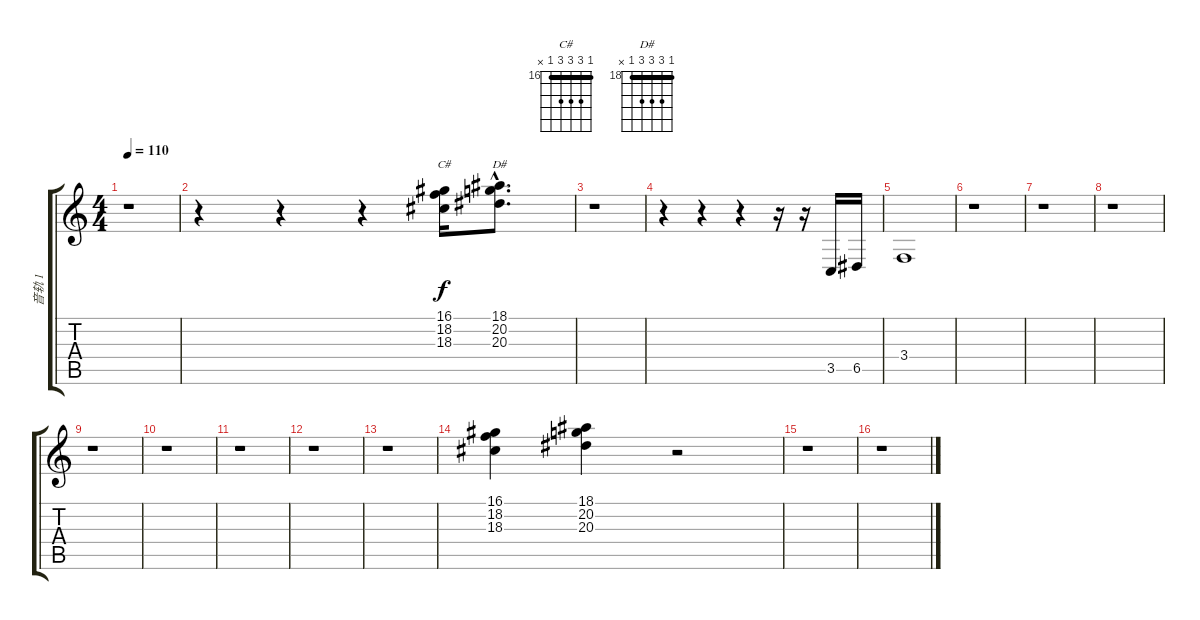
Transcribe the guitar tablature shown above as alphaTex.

\track ("音轨 1" "音轨 1") {instrument stringensemble1}
\staff {score tabs}
\tuning (E4 B3 G3 D3 A2 E2) {hide}
\chord ("C#" 16 18 18 18 16 x) {firstfret 16 barre 16}
\chord ("D#" 18 20 20 20 18 x) {firstfret 18 barre 18}
\ts (4 4)
\tempo 110
\clef g2
\ks c
r.1{dy f} |
r.4 r.4 r.4 (16.1 18.2 18.3).16{ch "C#"} (18.1{hac} 20.2{hac} 20.3{hac}).8{d ch "D#"} |
r.1 |
r.4 r.4 r.4 r.16 r.16 3.5.16 6.5.16 |
3.4.1 |
r.1 |
r.1 |
r.1 |
r.1 |
r.1 |
r.1 |
r.1 |
r.1 |
(16.1 18.2 18.3).4 (18.1 20.2 20.3).4 r.2 |
r.1 |
r.1
